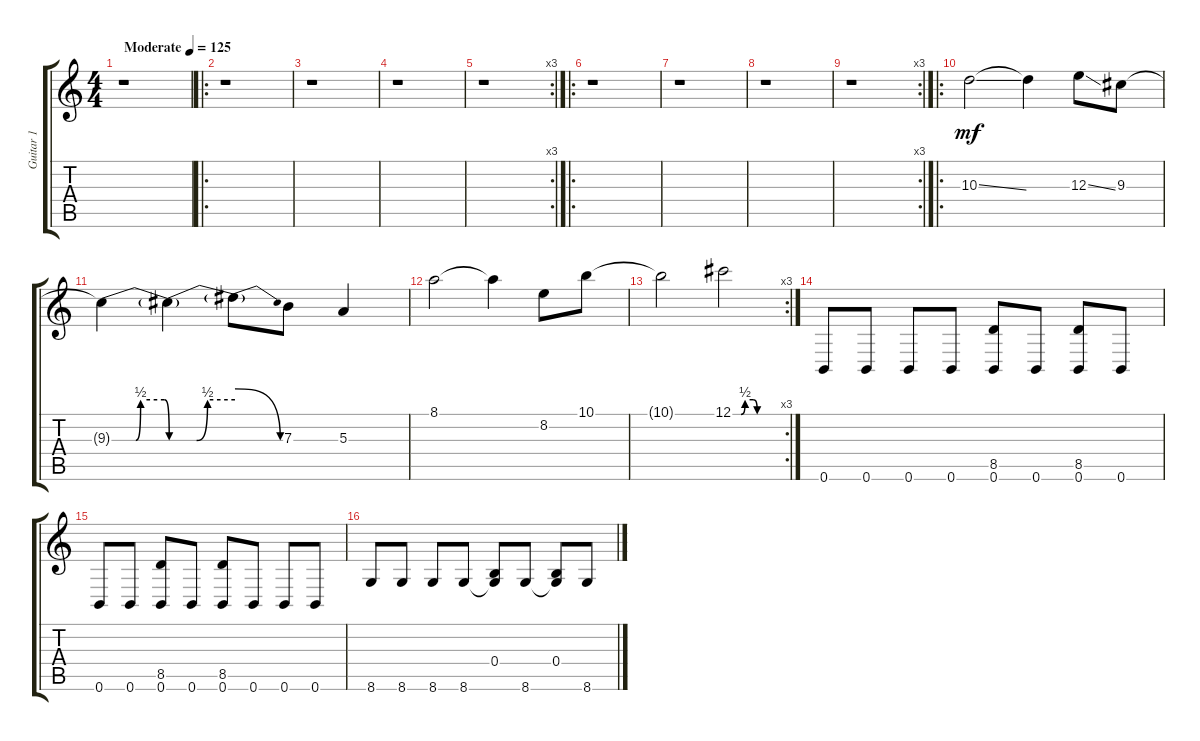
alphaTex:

\track ("Guitar 1" "Guitar 1") {instrument distortionguitar}
\staff {score tabs}
\tuning (Db4 Ab3 E3 B2 Gb2 B1) {hide}
\ts (4 4)
\tempo (125 "Moderate")
\clef g2
\ks c
r.1{dy mf instrument distortionguitar} |
\ro
r.1 |
r.1 |
r.1 |
\rc 3
r.1 |
\ro
r.1 |
r.1 |
r.1 |
\rc 3
r.1 |
\ro
10.3{ss}.2 10.3{t}.4 12.3{ss}.8 9.3.8 |
9.3{be (custom 0 0 25 0 30 2 55 2 60 0 60 0) t}.4 9.3{be (custom 0 0 25 0 35 2 60 2) t}.4 9.3{be (release 0 4 60 0) t}.8 7.3.8 5.3.4 |
8.1.2 8.1{t}.4 8.2.8 10.1.8 |
\rc 3
10.1{t}.2 12.1{be (custom 0 0 10 0 15 2 25 2 30 0 60 0)}.2 |
0.6.8 0.6.8 0.6.8 0.6.8 (8.5 0.6).8 0.6.8 (8.5 0.6).8 0.6.8 |
0.6.8 0.6.8 (8.5 0.6).8 0.6.8 (8.5 0.6).8 0.6.8 0.6.8 0.6.8 |
8.6.8 8.6.8 8.6.8 8.6.8 (0.4 8.6{t}).8 8.6.8 (0.4 8.6{t}).8 8.6.8
